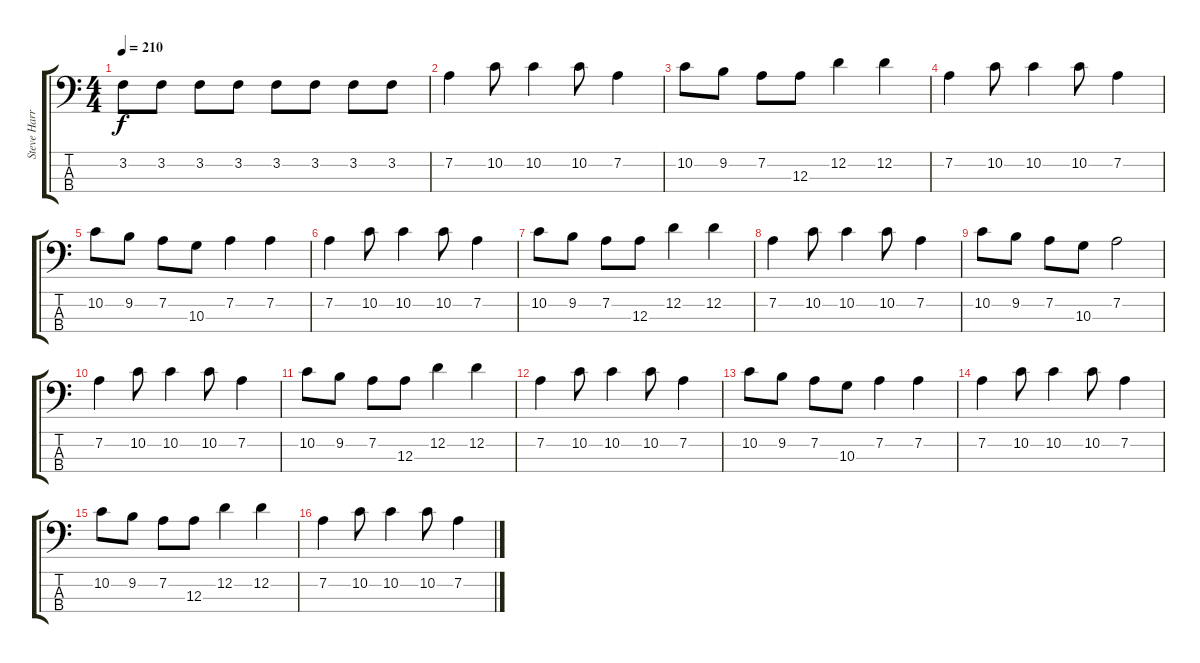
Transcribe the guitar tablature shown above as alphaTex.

\track ("Steve Harris" "Steve Harr") {instrument electricbassfinger}
\staff {score tabs}
\tuning (G2 D2 A1 E1) {hide}
\ts (4 4)
\tempo 210
\clef f4
\ks c
3.2.8{dy f} 3.2.8 3.2.8 3.2.8 3.2.8 3.2.8 3.2.8 3.2.8 |
7.2.4 10.2.8 10.2.4 10.2.8 7.2.4 |
10.2.8 9.2.8 7.2.8 12.3.8 12.2.4 12.2.4 |
7.2.4 10.2.8 10.2.4 10.2.8 7.2.4 |
10.2.8 9.2.8 7.2.8 10.3.8 7.2.4 7.2.4 |
7.2.4 10.2.8 10.2.4 10.2.8 7.2.4 |
10.2.8 9.2.8 7.2.8 12.3.8 12.2.4 12.2.4 |
7.2.4 10.2.8 10.2.4 10.2.8 7.2.4 |
10.2.8 9.2.8 7.2.8 10.3.8 7.2.2 |
7.2.4 10.2.8 10.2.4 10.2.8 7.2.4 |
10.2.8 9.2.8 7.2.8 12.3.8 12.2.4 12.2.4 |
7.2.4 10.2.8 10.2.4 10.2.8 7.2.4 |
10.2.8 9.2.8 7.2.8 10.3.8 7.2.4 7.2.4 |
7.2.4 10.2.8 10.2.4 10.2.8 7.2.4 |
10.2.8 9.2.8 7.2.8 12.3.8 12.2.4 12.2.4 |
7.2.4 10.2.8 10.2.4 10.2.8 7.2.4
